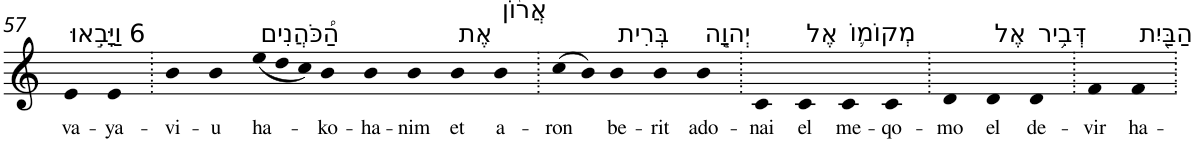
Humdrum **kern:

**kern	**text
*part1	*part1
*staff1	*staff1
*I"Piano	*
*I'Pno	*
!!LO:PB:g=z
*clefG2	*
*k[]	*
=57	=57
!LO:TX:a:t=6 וַיָּבִ֣אוּ	!
!	!LO:LY:b
4e	va-
!	!LO:LY:b
4e	-ya-
=58.	=58.
!	!LO:LY:b
4b	-vi-
!	!LO:LY:b
4b	-u
*Xtuplet	*
!LO:TX:a:t=הַ֠כֹּהֲנִים	!
!	!LO:LY:b
(<12ee	ha-
12dd	.
12cc)	.
!	!LO:LY:b
4b	-ko-
!	!LO:LY:b
4b	-ha-
!	!LO:LY:b
4b	-nim
!LO:TX:a:t=אֶת	!
!	!LO:LY:b
4b	et
!LO:TX:a:t=אֲר֨וֹן	!
!	!LO:LY:b
4b	a-
=59.	=59.
!	!LO:LY:b
(>8cc	-ron
8b)	.
!LO:TX:a:t=בְּרִית	!
!	!LO:LY:b
4b	be-
!	!LO:LY:b
4b	-rit
!LO:TX:a:t=יְהוָ֧ה	!
!	!LO:LY:b
4b	ado-
=60.	=60.
!	!LO:LY:b
4c	-nai
!LO:TX:a:t=אֶל	!
!	!LO:LY:b
4c	el
!LO:TX:a:t=מְקוֹמ֛וֹ	!
!	!LO:LY:b
4c	me-
!	!LO:LY:b
4c	-qo-
=61.	=61.
!	!LO:LY:b
4d	-mo
!LO:TX:a:t=אֶל	!
!	!LO:LY:b
4d	el
!LO:TX:a:t=דְּבִ֥יר	!
!	!LO:LY:b
4d	de-
=62.	=62.
!	!LO:LY:b
4f	-vir
!LO:TX:a:t=הַבַּ֖יִת	!
!	!LO:LY:b
4f	ha-
=.	=.
*-	*-
